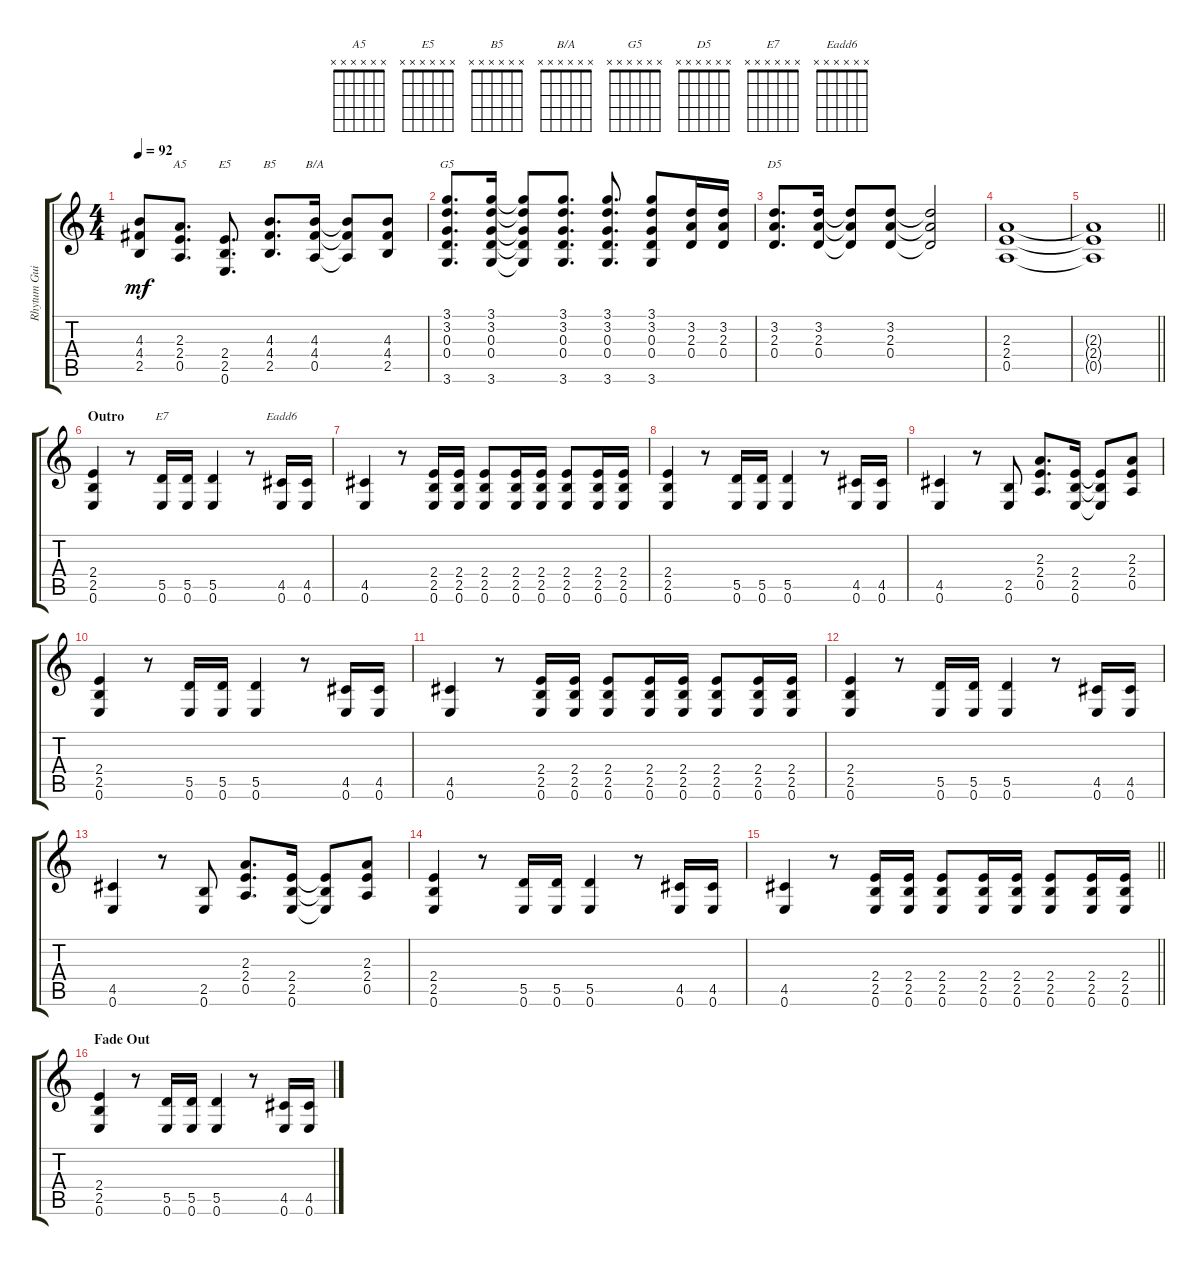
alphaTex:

\track ("Rhytum Guitar" "Rhytum Gui") {instrument overdrivenguitar}
\staff {score tabs}
\tuning (E4 B3 G3 D3 A2 E2) {hide}
\chord ("A5" x x x x x x)
\chord ("E5" x x x x x x)
\chord ("B5" x x x x x x)
\chord ("B/A" x x x x x x)
\chord ("G5" x x x x x x)
\chord ("D5" x x x x x x)
\chord ("E7" x x x x x x)
\chord ("Eadd6" x x x x x x)
\ts (4 4)
\tempo 92
\clef g2
\ks c
(4.3{t} 4.4{t} 2.5{t}).8{dy mf} (2.3 2.4 0.5).8{d ch "A5"} (2.4 2.5 0.6).8{d ch "E5"} (4.3 4.4 2.5).8{d ch "B5"} (4.3 4.4 0.5).16{ch "B/A"} (4.3{t} 4.4{t} 0.5{t}).8 (4.3 4.4 2.5).8 |
(3.1 3.2 0.3 0.4 3.6).8{d ch "G5"} (3.1 3.2 0.3 0.4 3.6).16 (3.1{t} 3.2{t} 0.3{t} 0.4{t} 3.6{t}).8 (3.1 3.2 0.3 0.4 3.6).8{d} (3.1 3.2 0.3 0.4 3.6).8{d} (3.1 3.2 0.3 0.4 3.6).8 (3.2 2.3 0.4).16 (3.2 2.3 0.4).16 |
(3.2 2.3 0.4).8{d ch "D5"} (3.2 2.3 0.4).16 (3.2{t} 2.3{t} 0.4{t}).8 (3.2 2.3 0.4).8{balance 7} (3.2{t} 2.3{t} 0.4{t}).2 |
(2.3 2.4 0.5).1 |
\barLineRight lightlight
(2.3{t} 2.4{t} 0.5{t}).1 |
\section ("" "Outro")
(2.4 2.5 0.6).4 r.8 (5.5 0.6).16{ch "E7"} (5.5 0.6).16 (5.5 0.6).4 r.8 (4.5 0.6).16{ch "Eadd6"} (4.5 0.6).16 |
(4.5 0.6).4 r.8 (2.4 2.5 0.6).16 (2.4 2.5 0.6).16 (2.4 2.5 0.6).8 (2.4 2.5 0.6).16 (2.4 2.5 0.6).16 (2.4 2.5 0.6).8 (2.4 2.5 0.6).16 (2.4 2.5 0.6).16 |
(2.4 2.5 0.6).4 r.8 (5.5 0.6).16 (5.5 0.6).16 (5.5 0.6).4 r.8 (4.5 0.6).16 (4.5 0.6).16 |
(4.5 0.6).4 r.8 (2.5 0.6).8 (2.3 2.4 0.5).8{d} (2.4 2.5 0.6).16 (2.4{t} 2.5{t} 0.6{t}).8 (2.3 2.4 0.5).8 |
(2.4 2.5 0.6).4 r.8 (5.5 0.6).16 (5.5 0.6).16 (5.5 0.6).4 r.8 (4.5 0.6).16 (4.5 0.6).16 |
(4.5 0.6).4 r.8 (2.4 2.5 0.6).16 (2.4 2.5 0.6).16 (2.4 2.5 0.6).8 (2.4 2.5 0.6).16 (2.4 2.5 0.6).16 (2.4 2.5 0.6).8 (2.4 2.5 0.6).16 (2.4 2.5 0.6).16 |
(2.4 2.5 0.6).4 r.8 (5.5 0.6).16 (5.5 0.6).16 (5.5 0.6).4 r.8 (4.5 0.6).16 (4.5 0.6).16 |
(4.5 0.6).4 r.8 (2.5 0.6).8 (2.3 2.4 0.5).8{d} (2.4 2.5 0.6).16 (2.4{t} 2.5{t} 0.6{t}).8 (2.3 2.4 0.5).8 |
(2.4 2.5 0.6).4 r.8 (5.5 0.6).16 (5.5 0.6).16 (5.5 0.6).4 r.8 (4.5 0.6).16 (4.5 0.6).16 |
\barLineRight lightlight
(4.5 0.6).4 r.8 (2.4 2.5 0.6).16 (2.4 2.5 0.6).16 (2.4 2.5 0.6).8 (2.4 2.5 0.6).16 (2.4 2.5 0.6).16 (2.4 2.5 0.6).8 (2.4 2.5 0.6).16 (2.4 2.5 0.6).16 |
\section ("" "Fade Out")
(2.4 2.5 0.6).4{volume 8} r.8 (5.5 0.6).16 (5.5 0.6).16 (5.5 0.6).4 r.8 (4.5 0.6).16 (4.5 0.6).16
